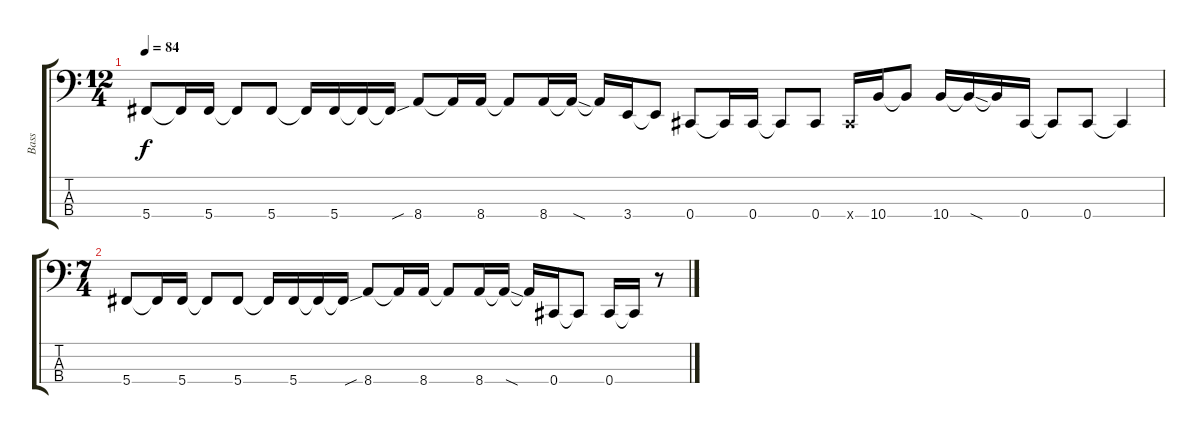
\track ("Bass" "Bass") {instrument electricbassfinger}
\staff {score tabs}
\tuning (E2 B1 Gb1 Db1) {hide}
\ts (12 4)
\tempo 84
\clef f4
\ks c
5.4.8{dy f} 5.4{t}.16 5.4.16 5.4{t}.8 5.4.8 5.4{t}.16 5.4.16 5.4{t}.16 5.4{sou t}.16 8.4.8 8.4{t}.16 8.4.16 8.4{t}.8 8.4.16 8.4{sod t}.16 8.4{t}.16 3.4.16 3.4{t}.8 0.4.8 0.4{t}.16 0.4.16 0.4{t}.8 0.4.8 0.4{x}.16 10.4.16 10.4{t}.8 10.4.16 10.4{sod t}.16 10.4{t}.16 0.4.16 0.4{t}.8 0.4.8 0.4{t}.4 |
\ts (7 4)
5.4.8 5.4{t}.16 5.4.16 5.4{t}.8 5.4.8 5.4{t}.16 5.4.16 5.4{t}.16 5.4{sou t}.16 8.4.8 8.4{t}.16 8.4.16 8.4{t}.8 8.4.16 8.4{sod t}.16 8.4{t}.16 0.4.16 0.4{t}.8 0.4.16 0.4{t}.16 r.8
